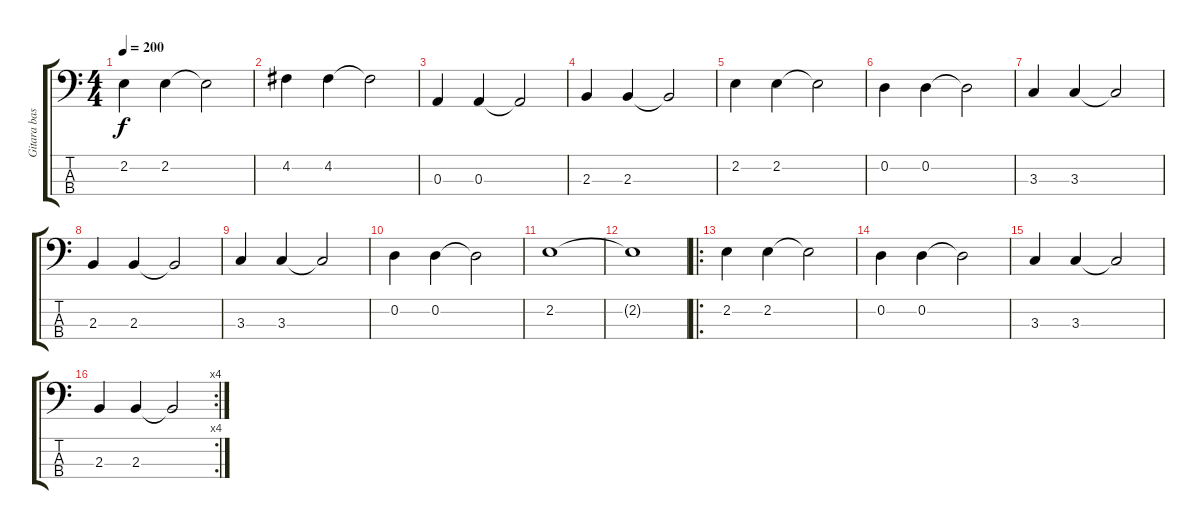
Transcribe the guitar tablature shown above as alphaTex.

\track ("Gitara basowa - M. Kowalik" "Gitara bas") {instrument electricbassfinger}
\staff {score tabs}
\tuning (G2 D2 A1 E1) {hide}
\ts (4 4)
\tempo 200
\clef f4
\ks c
2.2.4{dy f} 2.2.4 2.2{t}.2 |
4.2.4 4.2.4 4.2{t}.2 |
0.3.4 0.3.4 0.3{t}.2 |
2.3.4 2.3.4 2.3{t}.2 |
2.2.4 2.2.4 2.2{t}.2 |
0.2.4 0.2.4 0.2{t}.2 |
3.3.4 3.3.4 3.3{t}.2 |
2.3.4 2.3.4 2.3{t}.2 |
3.3.4 3.3.4 3.3{t}.2 |
0.2.4 0.2.4 0.2{t}.2 |
2.2.1 |
2.2{t}.1 |
\ro
2.2.4 2.2.4 2.2{t}.2 |
0.2.4 0.2.4 0.2{t}.2 |
3.3.4 3.3.4 3.3{t}.2 |
\rc 4
2.3.4 2.3.4 2.3{t}.2
